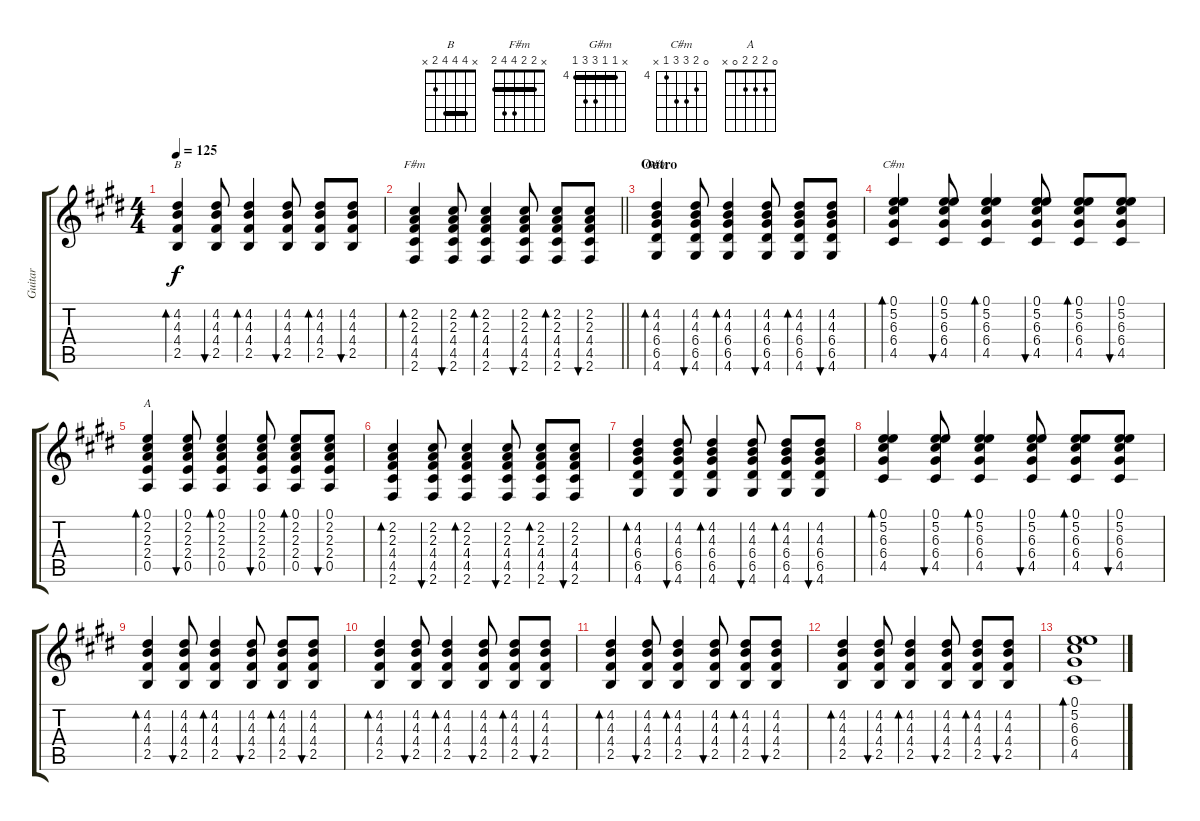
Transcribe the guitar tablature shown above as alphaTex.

\track ("Guitar" "Guitar") {instrument acousticguitarsteel}
\staff {score tabs}
\tuning (E4 B3 G3 D3 A2 E2) {hide}
\chord ("B" x 4 4 4 2 x) {barre 4}
\chord ("F#m" x 2 2 4 4 2) {barre 2}
\chord ("G#m" x 4 4 6 6 4) {firstfret 4 barre 4}
\chord ("C#m" 0 5 6 6 4 x) {firstfret 4}
\chord ("A" 0 2 2 2 0 x)
\ts (4 4)
\tempo 125
\clef g2
\ks c#minor
(4.2 4.3 4.4 2.5).4{bd 60 ch "B" dy f} (4.2 4.3 4.4 2.5).8{bu 60} (4.2 4.3 4.4 2.5).4{bd 60} (4.2 4.3 4.4 2.5).8{bu 60} (4.2 4.3 4.4 2.5).8{bd 60} (4.2 4.3 4.4 2.5).8{bu 60} |
\barLineRight lightlight
(2.2 2.3 4.4 4.5 2.6).4{bd 60 ch "F#m"} (2.2 2.3 4.4 4.5 2.6).8{bu 60} (2.2 2.3 4.4 4.5 2.6).4{bd 60} (2.2 2.3 4.4 4.5 2.6).8{bu 60} (2.2 2.3 4.4 4.5 2.6).8{bd 60} (2.2 2.3 4.4 4.5 2.6).8{bu 60} |
\section ("" "Outro")
(4.2 4.3 6.4 6.5 4.6).4{bd 60 ch "G#m"} (4.2 4.3 6.4 6.5 4.6).8{bu 60} (4.2 4.3 6.4 6.5 4.6).4{bd 60} (4.2 4.3 6.4 6.5 4.6).8{bu 60} (4.2 4.3 6.4 6.5 4.6).8{bd 60} (4.2 4.3 6.4 6.5 4.6).8{bu 60} |
(0.1 5.2 6.3 6.4 4.5).4{bd 60 ch "C#m"} (0.1 5.2 6.3 6.4 4.5).8{bu 60} (0.1 5.2 6.3 6.4 4.5).4{bd 60} (0.1 5.2 6.3 6.4 4.5).8{bu 60} (0.1 5.2 6.3 6.4 4.5).8{bd 60} (0.1 5.2 6.3 6.4 4.5).8{bu 60} |
(0.1 2.2 2.3 2.4 0.5).4{bd 60 ch "A"} (0.1 2.2 2.3 2.4 0.5).8{bu 60} (0.1 2.2 2.3 2.4 0.5).4{bd 60} (0.1 2.2 2.3 2.4 0.5).8{bu 60} (0.1 2.2 2.3 2.4 0.5).8{bd 60} (0.1 2.2 2.3 2.4 0.5).8{bu 60} |
(2.2 2.3 4.4 4.5 2.6).4{bd 60} (2.2 2.3 4.4 4.5 2.6).8{bu 60} (2.2 2.3 4.4 4.5 2.6).4{bd 60} (2.2 2.3 4.4 4.5 2.6).8{bu 60} (2.2 2.3 4.4 4.5 2.6).8{bd 60} (2.2 2.3 4.4 4.5 2.6).8{bu 60} |
(4.2 4.3 6.4 6.5 4.6).4{bd 60} (4.2 4.3 6.4 6.5 4.6).8{bu 60} (4.2 4.3 6.4 6.5 4.6).4{bd 60} (4.2 4.3 6.4 6.5 4.6).8{bu 60} (4.2 4.3 6.4 6.5 4.6).8{bd 60} (4.2 4.3 6.4 6.5 4.6).8{bu 60} |
(0.1 5.2 6.3 6.4 4.5).4{bd 60} (0.1 5.2 6.3 6.4 4.5).8{bu 60} (0.1 5.2 6.3 6.4 4.5).4{bd 60} (0.1 5.2 6.3 6.4 4.5).8{bu 60} (0.1 5.2 6.3 6.4 4.5).8{bd 60} (0.1 5.2 6.3 6.4 4.5).8{bu 60} |
(4.2 4.3 4.4 2.5).4{bd 60} (4.2 4.3 4.4 2.5).8{bu 60} (4.2 4.3 4.4 2.5).4{bd 60} (4.2 4.3 4.4 2.5).8{bu 60} (4.2 4.3 4.4 2.5).8{bd 60} (4.2 4.3 4.4 2.5).8{bu 60} |
(4.2 4.3 4.4 2.5).4{bd 60} (4.2 4.3 4.4 2.5).8{bu 60} (4.2 4.3 4.4 2.5).4{bd 60} (4.2 4.3 4.4 2.5).8{bu 60} (4.2 4.3 4.4 2.5).8{bd 60} (4.2 4.3 4.4 2.5).8{bu 60} |
(4.2 4.3 4.4 2.5).4{bd 60} (4.2 4.3 4.4 2.5).8{bu 60} (4.2 4.3 4.4 2.5).4{bd 60} (4.2 4.3 4.4 2.5).8{bu 60} (4.2 4.3 4.4 2.5).8{bd 60} (4.2 4.3 4.4 2.5).8{bu 60} |
(4.2 4.3 4.4 2.5).4{bd 60} (4.2 4.3 4.4 2.5).8{bu 60} (4.2 4.3 4.4 2.5).4{bd 60} (4.2 4.3 4.4 2.5).8{bu 60} (4.2 4.3 4.4 2.5).8{bd 60} (4.2 4.3 4.4 2.5).8{bu 60} |
(0.1 5.2 6.3 6.4 4.5).1{bd 60}
